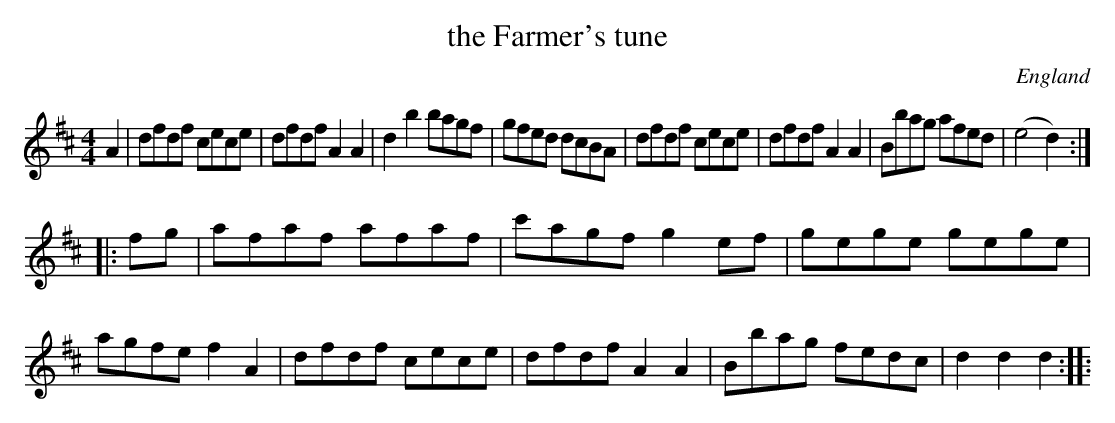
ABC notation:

X:1
T:the Farmer's tune
L:1/8
M:4/4
O:England
K:D
A2 | \
dfdf cece | dfdf A2A2 | d2b2 bagf | gfed dcBA | \
dfdf cece | dfdf A2A2 | Bbag afed | (e4 d2) ::
fg | \
afaf afaf | c'agf g2ef | gege gege | agfe f2A2 |\
dfdf cece | dfdf  A2A2 | Bbag fedc | d2d2 d2 ::
